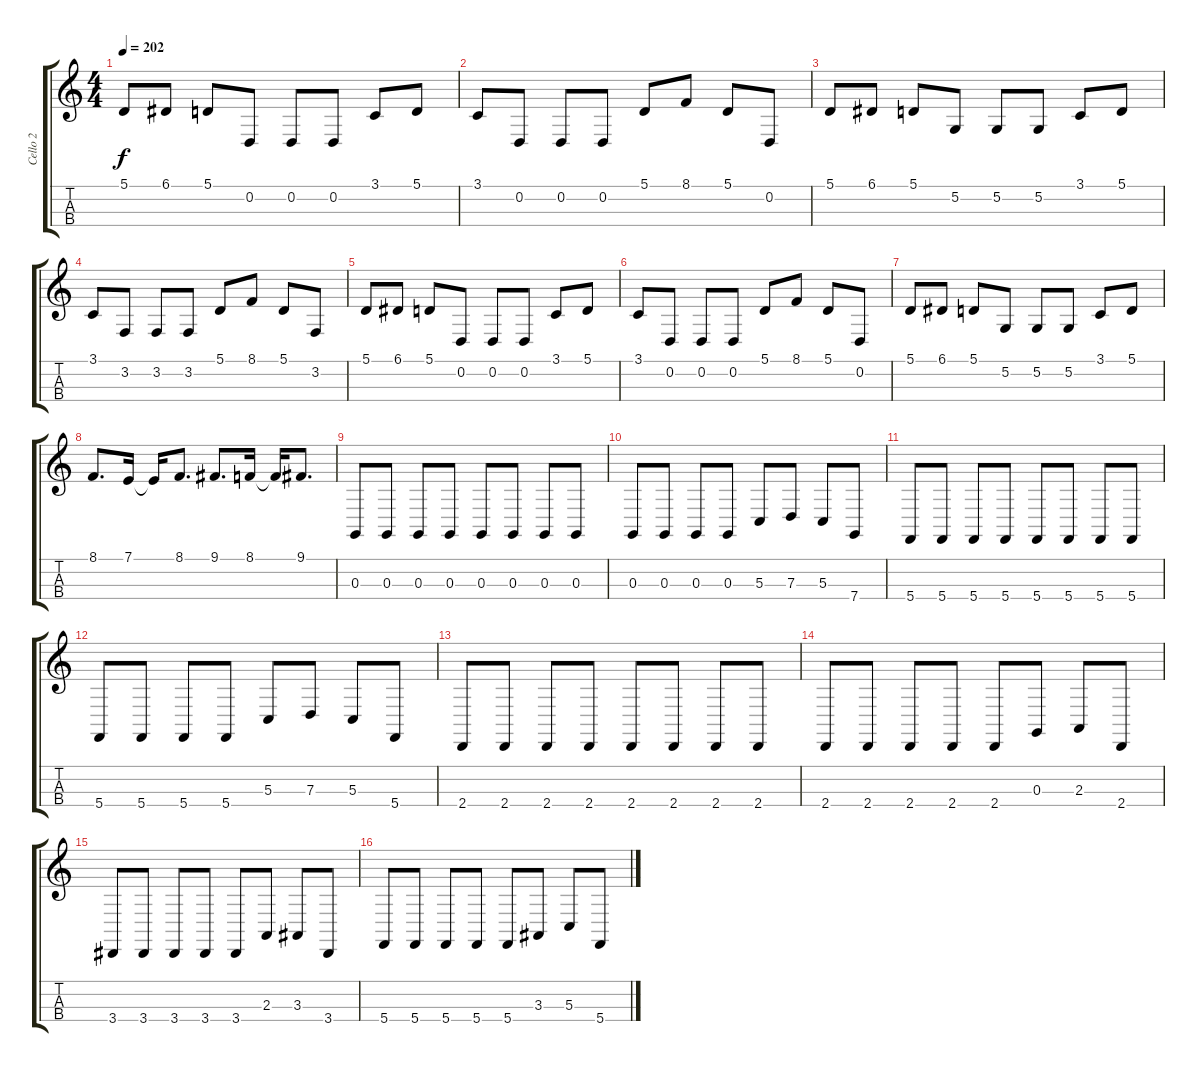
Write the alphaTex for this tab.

\track ("Cello 2" "Cello 2") {instrument cello}
\staff {score tabs}
\tuning (A3 D3 G2 C2) {hide}
\ts (4 4)
\tempo 202
\clef g2
\ks c
5.1.8{dy f} 6.1.8 5.1.8 0.2.8 0.2.8 0.2.8 3.1.8 5.1.8 |
3.1.8 0.2.8 0.2.8 0.2.8 5.1.8 8.1.8 5.1.8 0.2.8 |
5.1.8 6.1.8 5.1.8 5.2.8 5.2.8 5.2.8 3.1.8 5.1.8 |
3.1.8 3.2.8 3.2.8 3.2.8 5.1.8 8.1.8 5.1.8 3.2.8 |
5.1.8 6.1.8 5.1.8 0.2.8 0.2.8 0.2.8 3.1.8 5.1.8 |
3.1.8 0.2.8 0.2.8 0.2.8 5.1.8 8.1.8 5.1.8 0.2.8 |
5.1.8 6.1.8 5.1.8 5.2.8 5.2.8 5.2.8 3.1.8 5.1.8 |
8.1.8{d} 7.1.16 7.1{t}.16 8.1.8{d} 9.1.8{d} 8.1.16 8.1{t}.16 9.1.8{d} |
0.3.8 0.3.8 0.3.8 0.3.8 0.3.8 0.3.8 0.3.8 0.3.8 |
0.3.8 0.3.8 0.3.8 0.3.8 5.3.8 7.3.8 5.3.8 7.4.8 |
5.4.8 5.4.8 5.4.8 5.4.8 5.4.8 5.4.8 5.4.8 5.4.8 |
5.4.8 5.4.8 5.4.8 5.4.8 5.3.8 7.3.8 5.3.8 5.4.8 |
2.4.8 2.4.8 2.4.8 2.4.8 2.4.8 2.4.8 2.4.8 2.4.8 |
2.4.8 2.4.8 2.4.8 2.4.8 2.4.8 0.3.8 2.3.8 2.4.8 |
3.4.8 3.4.8 3.4.8 3.4.8 3.4.8 2.3.8 3.3.8 3.4.8 |
5.4.8 5.4.8 5.4.8 5.4.8 5.4.8 3.3.8 5.3.8 5.4.8
